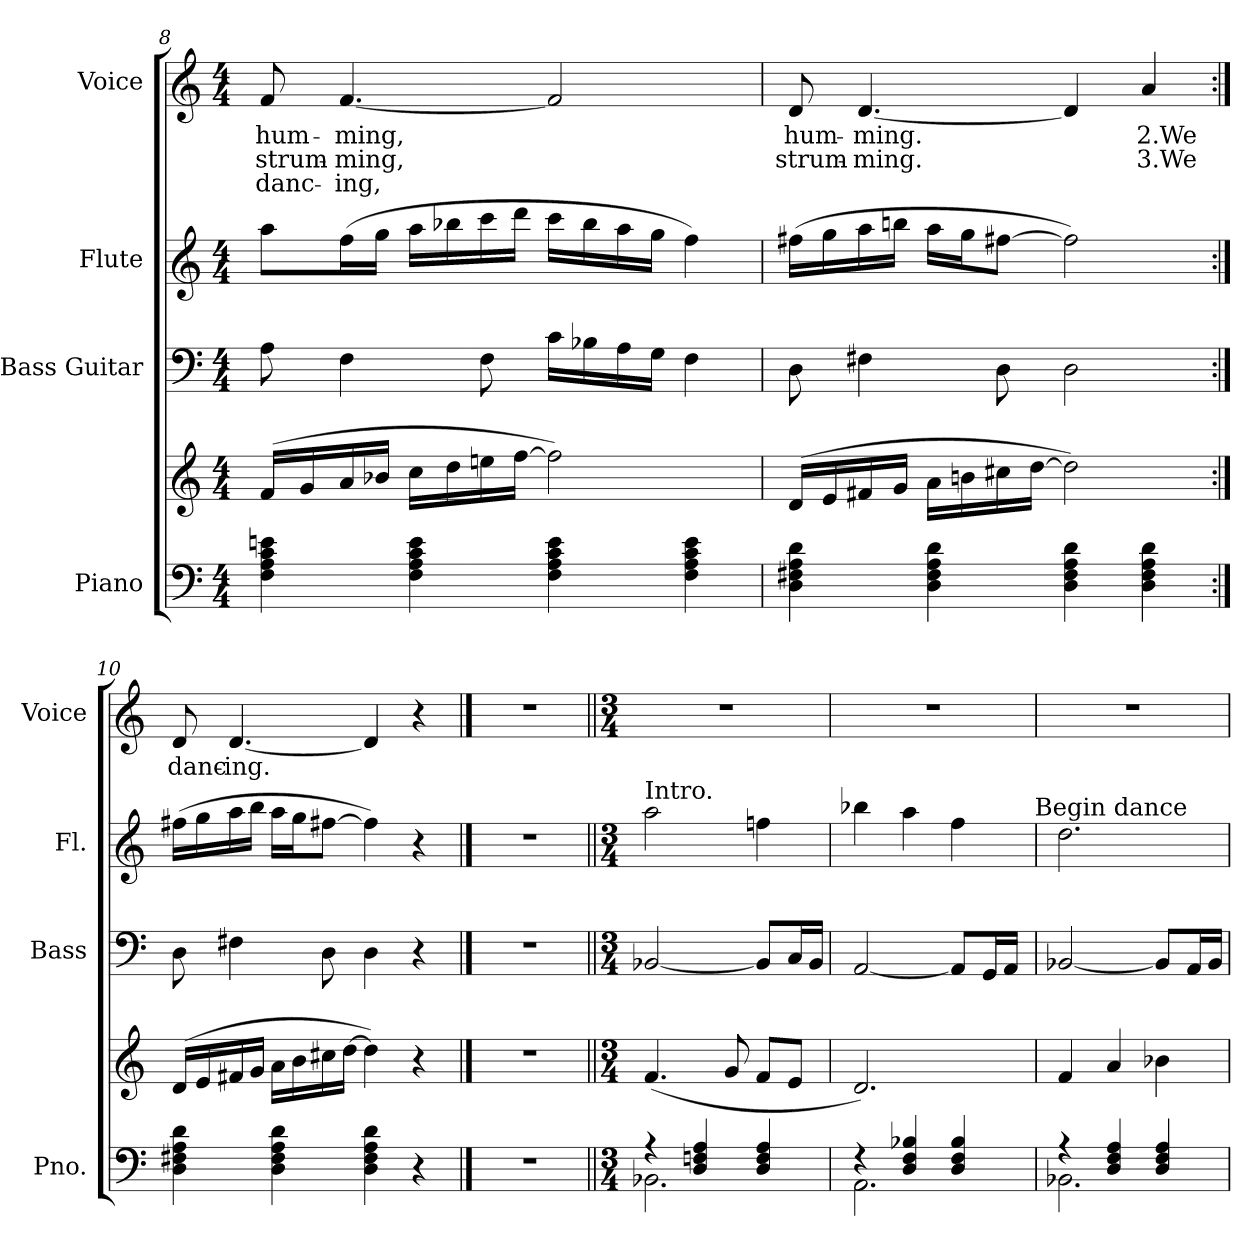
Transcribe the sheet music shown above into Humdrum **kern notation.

**kern	**kern	**kern	**kern	**kern	**text	**text	**text
*part4	*part4	*part3	*part2	*part1	*part1	*part1	*part1
*staff5	*staff4	*staff3	*staff2	*staff1	*staff1	*staff1	*staff1
*I"Piano	*	*I"Bass Guitar	*I"Flute	*I"Voice	*	*	*
*I'Pno.	*	*I'Bass	*I'Fl.	*I'Voice	*	*	*
*clefF4	*clefG2	*clefF4	*clefG2	*clefG2	*	*	*
*	*	*ITrd7c12	*	*	*	*	*
*k[]	*k[]	*k[]	*k[]	*k[]	*	*	*
*C:	*C:	*C:	*C:	*C:	*	*	*
*M4/4	*M4/4	*M4/4	*M4/4	*M4/4	*	*	*
=8	=8	=8	=8	=8	=8	=8	=8
!	!	!	!	!	!LO:LY:b:color=#000000	!LO:LY:b:color=#000000	!LO:LY:b:color=#000000
4Fi\ 4Ai 4ci 4eni	(16fi/LL	8AAi\	8aai\L	8fi/	hum-	strum-	danc-
.	16gi/	.	.	.	.	.	.
!	!	!	!	!	!LO:LY:b:color=#000000	!LO:LY:b:color=#000000	!LO:LY:b:color=#000000
.	16ai/	4FFi\	(16ffi\L	[4.fi/	-ming,	-ming,	-ing,
.	16b-Xi/JJ	.	16ggi\JJ	.	.	.	.
4Fi\ 4Ai 4ci 4ei	16cci\LL	.	16aai\LL	.	.	.	.
.	16ddi\	.	16bb-Xi\	.	.	.	.
.	16eeni\	8FFi\	16ccci\	.	.	.	.
.	[16ffi\JJ	.	16dddi\JJ	.	.	.	.
4Fi\ 4Ai 4ci 4ei	2ffi\])	16Ci\LL	16ccci\LL	2fi/]	.	.	.
.	.	16BB-Xi\	16bb-i\	.	.	.	.
.	.	16AAi\	16aai\	.	.	.	.
.	.	16GGi\JJ	16ggi\JJ	.	.	.	.
4Fi\ 4Ai 4ci 4ei	.	4FFi\	4ffi\)	.	.	.	.
=9	=9	=9	=9	=9	=9	=9	=9
!	!	!	!	!	!LO:LY:b:color=#000000	!LO:LY:b:color=#000000	!
4Di\ 4F#Xi 4Ai 4di	(16di/LL	8DDi\	(16ff#Xi\LL	8di/	hum-	strum-	.
.	16ei/	.	16ggi\	.	.	.	.
!	!	!	!	!	!LO:LY:b:color=#000000	!LO:LY:b:color=#000000	!
.	16f#Xi/	4FF#Xi\	16aai\	[4.di/	-ming.	-ming.	.
.	16gi/JJ	.	16bbni\JJ	.	.	.	.
4Di\ 4F#i 4Ai 4di	16ai\LL	.	16aai\LL	.	.	.	.
.	16bni\	.	16ggi\J	.	.	.	.
.	16cc#Xi\	8DDi\	[8ff#Xi\J	.	.	.	.
.	[16ddi\JJ	.	.	.	.	.	.
4Di\ 4F#i 4Ai 4di	2ddi\])	2DDi\	2ff#i\])	4di/]	.	.	.
!	!	!	!	!	!LO:LY:b:color=#000000	!LO:LY:b:color=#000000	!
4Di\ 4F#i 4Ai 4di	.	.	.	4ai/	2.We	3.We	.
!!LO:PB:g=z
=10:|!	=10:|!	=10:|!	=10:|!	=10:|!	=10:|!	=10:|!	=10:|!
!	!	!	!	!	!LO:LY:b:color=#000000	!	!
4Di\ 4F#Xi 4Ai 4di	(16di/LL	8DDi\	(16ff#Xi\LL	8di/	danc-	.	.
.	16ei/	.	16ggi\	.	.	.	.
!	!	!	!	!	!LO:LY:b:color=#000000	!	!
.	16f#Xi/	4FF#Xi\	16aai\	[4.di/	-ing.	.	.
.	16gi/JJ	.	16bbi\JJ	.	.	.	.
4Di\ 4F#i 4Ai 4di	16ai\LL	.	16aai\LL	.	.	.	.
.	16bi\	.	16ggi\J	.	.	.	.
.	16cc#Xi\	8DDi\	[8ff#Xi\J	.	.	.	.
.	[16ddi\JJ	.	.	.	.	.	.
4Di\ 4F#i 4Ai 4di	4ddi\])	4DDi\	4ff#i\])	4di/]	.	.	.
4r	4r	4r	4r	4r	.	.	.
==11	==11	==11	==11	==11	==11	==11	==11
1r	1r	1r	1r	1r	.	.	.
=12||	=12||	=12||	=12||	=12||	=12||	=12||	=12||
*M3/4	*M3/4	*M3/4	*M3/4	*M3/4	*	*	*
*	*MM132	*	*	*MM132	*	*	*
*^	*	*	*	*	*	*	*
!	!	!	!	!LO:TX:a:t=Intro.	!	!	!	!
!	!	!	!	!	!LO:N:vis=1	!	!	!
4r	2.BB-Xi\	(4.fi/	[2BBB-Xi/	2aai\	2.r	.	.	.
4Di/ 4Fni 4Ai	.	.	.	.	.	.	.	.
.	.	8gi/	.	.	.	.	.	.
4Di/ 4Fi 4Ai	.	8fi/L	8BBB-i/L]	4ffni\	.	.	.	.
.	.	8ei/J	16CCi/L	.	.	.	.	.
.	.	.	16BBB-i/JJ	.	.	.	.	.
=13	=13	=13	=13	=13	=13	=13	=13	=13
!	!	!	!	!	!LO:N:vis=1	!	!	!
*	*	*	*	*^	*	*	*	*
4r	2.AAi\	2.di/)	[2AAAi/	4bb-Xi\	2ryy	2.r	.	.	.
4Di/ 4Fi 4B-Xi	.	.	.	4aai\	.	.	.	.	.
4Di/ 4Fi 4B-i	.	.	8AAAi/L]	4ffi\	8ryy	.	.	.	.
.	.	.	16GGGi/L	.	16ryy	.	.	.	.
.	.	.	16AAAi/JJ	.	32ryy	.	.	.	.
.	.	.	.	.	64ryy	.	.	.	.
.	.	.	.	.	128...ryy	.	.	.	.
!	!	!	!	!	!LO:TX:a:t=Begin dance	!	!	!	!
.	.	.	.	.	1024ryy	.	.	.	.
=14	=14	=14	=14	=14	=14	=14	=14	=14	=14
!	!	!	!	!	!	!LO:N:vis=1	!	!	!
*	*	*	*	*v	*v	*	*	*	*
4r	2.BB-Xi\	4fi/	[2BBB-Xi/	2.ddi\	2.r	.	.	.
4Di/ 4Fi 4Ai	.	4ai/	.	.	.	.	.	.
4Di/ 4Fi 4Ai	.	4b-Xi\	8BBB-i/L]	.	.	.	.	.
.	.	.	16AAAi/L	.	.	.	.	.
.	.	.	16BBB-i/JJ	.	.	.	.	.
*v	*v	*	*	*	*	*	*	*
=	=	=	=	=	=	=	=
*-	*-	*-	*-	*-	*-	*-	*-
